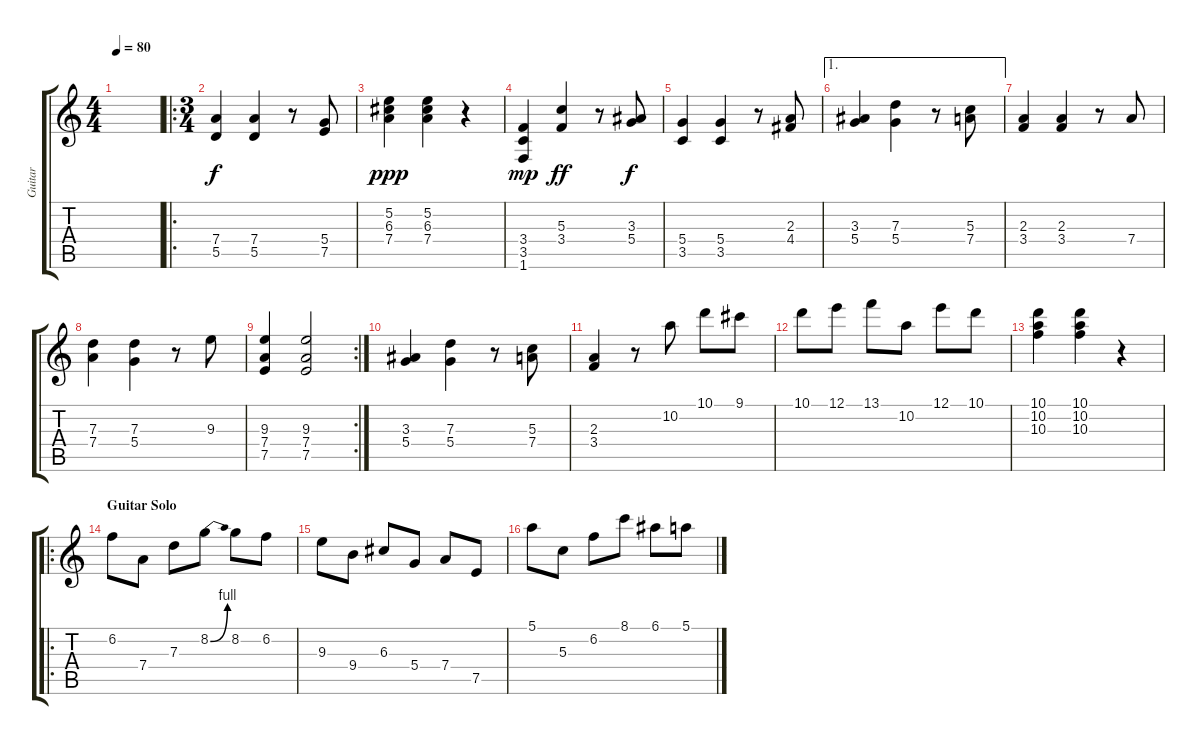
\track ("Guitar" "Guitar") {instrument overdrivenguitar}
\staff {score tabs}
\tuning (E4 B3 G3 D3 A2 E2) {hide}
\ts (4 4)
\tempo 80
\clef g2
\ks c
|
\ro
\ts (3 4)
(7.4 5.5).4 (7.4 5.5).4 r.8 (5.4 7.5).8 |
(5.2 6.3 7.4).4{dy ppp} (5.2 6.3 7.4).4 r.4 |
(3.4 3.5 1.6).4{dy mp} (5.3 3.4).4{dy ff} r.8 (3.3 5.4).8{dy f} |
(5.4 3.5).4 (5.4 3.5).4 r.8 (2.3 4.4).8 |
\ae 1
(3.3 5.4).4 (7.3 5.4).4 r.8 (5.3 7.4).8 |
(2.3 3.4).4 (2.3 3.4).4 r.8 7.4.8 |
(7.3 7.4).4 (7.3 5.4).4 r.8 9.3.8 |
\rc 2
(9.3 7.4 7.5).4 (9.3 7.4 7.5).2 |
(3.3 5.4).4 (7.3 5.4).4 r.8 (5.3 7.4).8 |
(2.3 3.4).4 r.8{instrument overdrivenguitar} 10.2.8 10.1.8 9.1.8 |
10.1.8 12.1.8 13.1.8 10.2.8 12.1.8 10.1.8 |
(10.1 10.2 10.3).4 (10.1 10.2 10.3).4 r.4 |
\ro
\section ("" "Guitar Solo")
6.2.8{volume 16 instrument overdrivenguitar} 7.4.8 7.3.8 8.2{be (bend 0 0 60 4)}.8 8.2.8 6.2.8 |
9.3.8 9.4.8 6.3.8 5.4.8 7.4.8 7.5.8 |
5.1.8 5.3.8 6.2.8 8.1.8 6.1.8 5.1.8
